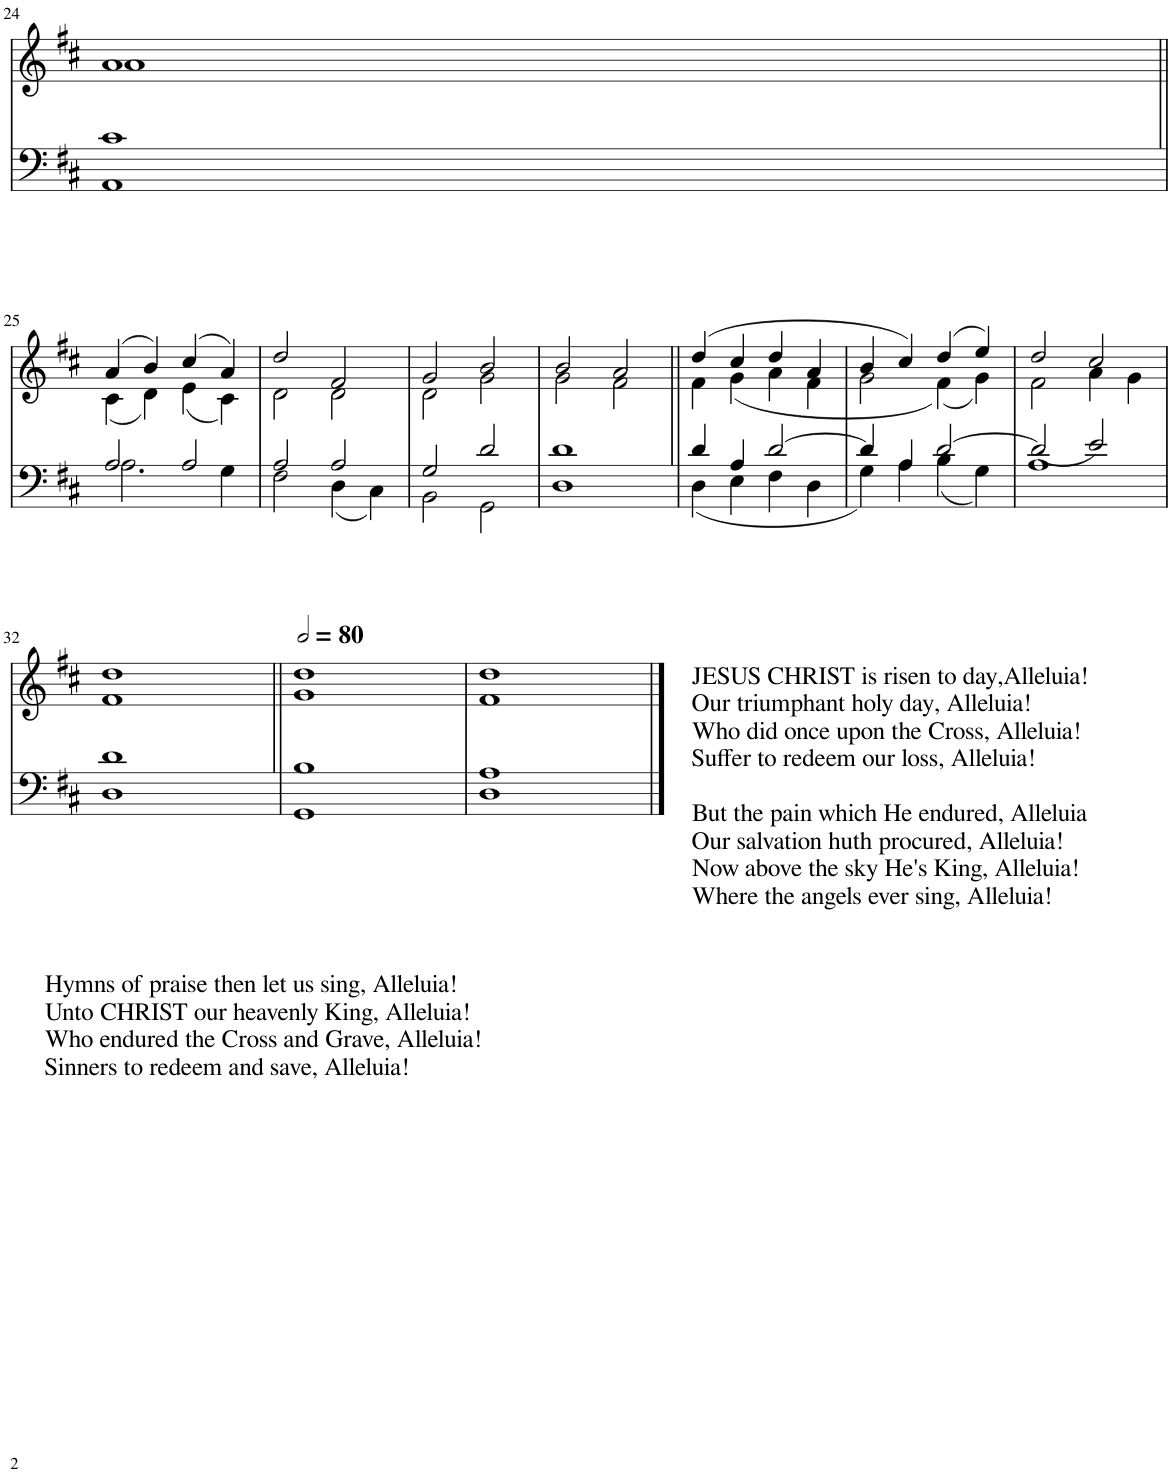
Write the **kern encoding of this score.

**kern	**kern
*part1	*part1
*staff2	*staff1
*I"Organ	*
*I'Org.	*
!!LO:PB:g=z
*clefF4	*clefG2
*k[f#c#]	*k[f#c#]
*M2/2	*M2/2
=24	=24
*^	*^
*	*^	*	*
1ryy	1c#	1AA	1a	1a
!!LO:LB:g=z	!!
=25||	=25||	=25||	=25||	=25||
1ryy	2A/	2.A\	(4a/	(4c#\
.	.	.	4b/)	4d\)
.	2A/	.	(4cc#/	(4e\
.	.	4G\	4a/)	4c#\)
=26	=26	=26	=26	=26
1ryy	2A/	2F#\	2dd/	2d\
.	2A/	4D\	2f#/	2d\
.	.	4C#\	.	.
=27	=27	=27	=27	=27
1ryy	2G/	2BB\	2g/	2d\
.	2d/	2GG\	2b/	2g\
=28	=28	=28	=28	=28
1ryy	1d	1D	2b/	2g\
.	.	.	2a/	2f#\
=29||	=29||	=29||	=29||	=29||
1ryy	4d/	4D\	(4dd/	4f#\
.	4A/	4E\	4cc#/	(4g\
.	[2d/	4F#\	4dd/	4a\
.	.	4D\	4a/	4f#\
=30	=30	=30	=30	=30
1ryy	4d/]	4G\	4b/	2g\
.	4A/	4A\	4cc#/)	.
.	[2d/	4B\	(4dd/	(4f#\)
.	.	4G\	4ee/)	4g\)
=31	=31	=31	=31	=31
1ryy	2d/]	1A	2dd/	2f#\
.	2e/	.	2cc#/	4a\
.	.	.	.	4g\
!!LO:LB:g=z	!!
=32	=32	=32	=32	=32
1ryy	1d	1D	1dd	1f#
=33||	=33||	=33||	=33||	=33||
*	*	*	*MM160	*
1ryy	1B	1GG	1dd	1g
=34	=34	=34	=34	=34
1ryy	1A	1D	1dd	1f#
*v	*v	*v	*	*
*	*v	*v
==	==
*-	*-
